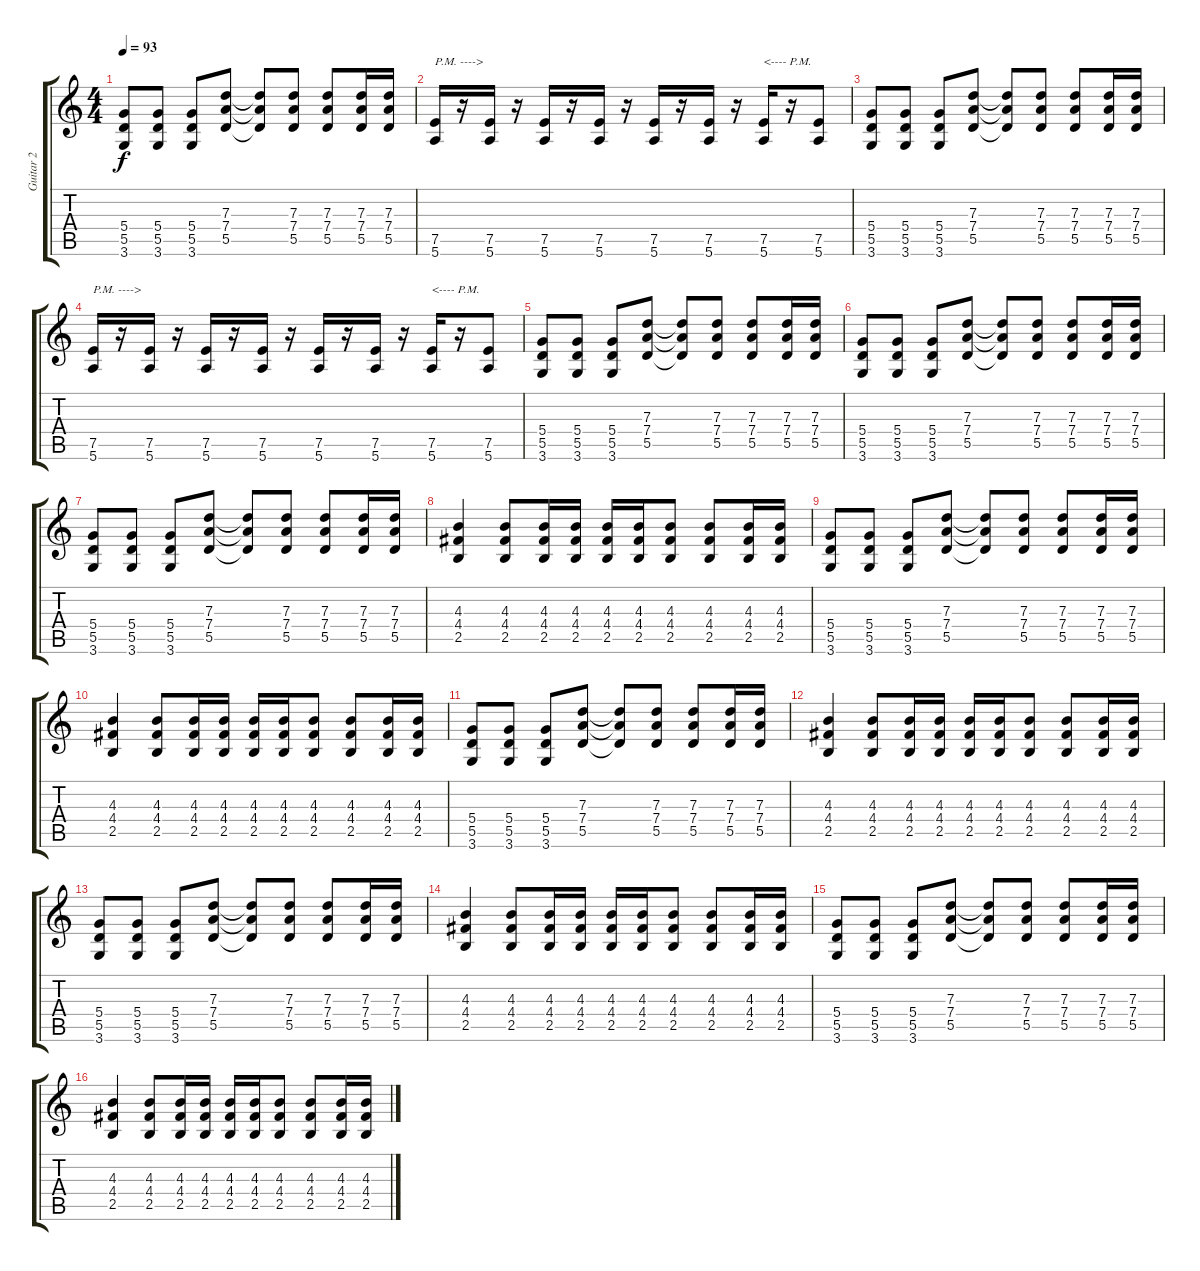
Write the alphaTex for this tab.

\track ("Guitar 2" "Guitar 2") {instrument distortionguitar}
\staff {score tabs}
\tuning (E4 B3 G3 D3 A2 E2) {hide}
\ts (4 4)
\tempo 93
\clef g2
\ks c
(5.4 5.5 3.6).8{dy f} (5.4 5.5 3.6).8 (5.4 5.5 3.6).8 (7.3 7.4 5.5).8 (7.3{t} 7.4{t} 5.5{t}).8 (7.3 7.4 5.5).8 (7.3 7.4 5.5).8 (7.3 7.4 5.5).16 (7.3 7.4 5.5).16 |
(7.5 5.6).16{txt "P.M. ---->"} r.16 (7.5 5.6).16 r.16 (7.5 5.6).16 r.16 (7.5 5.6).16 r.16 (7.5 5.6).16 r.16 (7.5 5.6).16 r.16 (7.5 5.6).16{txt "<---- P.M."} r.16 (7.5 5.6).8 |
(5.4 5.5 3.6).8 (5.4 5.5 3.6).8 (5.4 5.5 3.6).8 (7.3 7.4 5.5).8 (7.3{t} 7.4{t} 5.5{t}).8 (7.3 7.4 5.5).8 (7.3 7.4 5.5).8 (7.3 7.4 5.5).16 (7.3 7.4 5.5).16 |
(7.5 5.6).16{txt "P.M. ---->"} r.16 (7.5 5.6).16 r.16 (7.5 5.6).16 r.16 (7.5 5.6).16 r.16 (7.5 5.6).16 r.16 (7.5 5.6).16 r.16 (7.5 5.6).16{txt "<---- P.M."} r.16 (7.5 5.6).8 |
(5.4 5.5 3.6).8 (5.4 5.5 3.6).8 (5.4 5.5 3.6).8 (7.3 7.4 5.5).8 (7.3{t} 7.4{t} 5.5{t}).8 (7.3 7.4 5.5).8 (7.3 7.4 5.5).8 (7.3 7.4 5.5).16 (7.3 7.4 5.5).16 |
(5.4 5.5 3.6).8 (5.4 5.5 3.6).8 (5.4 5.5 3.6).8 (7.3 7.4 5.5).8 (7.3{t} 7.4{t} 5.5{t}).8 (7.3 7.4 5.5).8 (7.3 7.4 5.5).8 (7.3 7.4 5.5).16 (7.3 7.4 5.5).16 |
(5.4 5.5 3.6).8 (5.4 5.5 3.6).8 (5.4 5.5 3.6).8 (7.3 7.4 5.5).8 (7.3{t} 7.4{t} 5.5{t}).8 (7.3 7.4 5.5).8 (7.3 7.4 5.5).8 (7.3 7.4 5.5).16 (7.3 7.4 5.5).16 |
(4.3 4.4 2.5).4 (4.3 4.4 2.5).8 (4.3 4.4 2.5).16 (4.3 4.4 2.5).16 (4.3 4.4 2.5).16 (4.3 4.4 2.5).16 (4.3 4.4 2.5).8 (4.3 4.4 2.5).8 (4.3 4.4 2.5).16 (4.3 4.4 2.5).16 |
(5.4 5.5 3.6).8 (5.4 5.5 3.6).8 (5.4 5.5 3.6).8 (7.3 7.4 5.5).8 (7.3{t} 7.4{t} 5.5{t}).8 (7.3 7.4 5.5).8 (7.3 7.4 5.5).8 (7.3 7.4 5.5).16 (7.3 7.4 5.5).16 |
(4.3 4.4 2.5).4 (4.3 4.4 2.5).8 (4.3 4.4 2.5).16 (4.3 4.4 2.5).16 (4.3 4.4 2.5).16 (4.3 4.4 2.5).16 (4.3 4.4 2.5).8 (4.3 4.4 2.5).8 (4.3 4.4 2.5).16 (4.3 4.4 2.5).16 |
(5.4 5.5 3.6).8 (5.4 5.5 3.6).8 (5.4 5.5 3.6).8 (7.3 7.4 5.5).8 (7.3{t} 7.4{t} 5.5{t}).8 (7.3 7.4 5.5).8 (7.3 7.4 5.5).8 (7.3 7.4 5.5).16 (7.3 7.4 5.5).16 |
(4.3 4.4 2.5).4 (4.3 4.4 2.5).8 (4.3 4.4 2.5).16 (4.3 4.4 2.5).16 (4.3 4.4 2.5).16 (4.3 4.4 2.5).16 (4.3 4.4 2.5).8 (4.3 4.4 2.5).8 (4.3 4.4 2.5).16 (4.3 4.4 2.5).16 |
(5.4 5.5 3.6).8 (5.4 5.5 3.6).8 (5.4 5.5 3.6).8 (7.3 7.4 5.5).8 (7.3{t} 7.4{t} 5.5{t}).8 (7.3 7.4 5.5).8 (7.3 7.4 5.5).8 (7.3 7.4 5.5).16 (7.3 7.4 5.5).16 |
(4.3 4.4 2.5).4 (4.3 4.4 2.5).8 (4.3 4.4 2.5).16 (4.3 4.4 2.5).16 (4.3 4.4 2.5).16 (4.3 4.4 2.5).16 (4.3 4.4 2.5).8 (4.3 4.4 2.5).8 (4.3 4.4 2.5).16 (4.3 4.4 2.5).16 |
(5.4 5.5 3.6).8 (5.4 5.5 3.6).8 (5.4 5.5 3.6).8 (7.3 7.4 5.5).8 (7.3{t} 7.4{t} 5.5{t}).8 (7.3 7.4 5.5).8 (7.3 7.4 5.5).8 (7.3 7.4 5.5).16 (7.3 7.4 5.5).16 |
(4.3 4.4 2.5).4 (4.3 4.4 2.5).8 (4.3 4.4 2.5).16 (4.3 4.4 2.5).16 (4.3 4.4 2.5).16 (4.3 4.4 2.5).16 (4.3 4.4 2.5).8 (4.3 4.4 2.5).8 (4.3 4.4 2.5).16 (4.3 4.4 2.5).16
